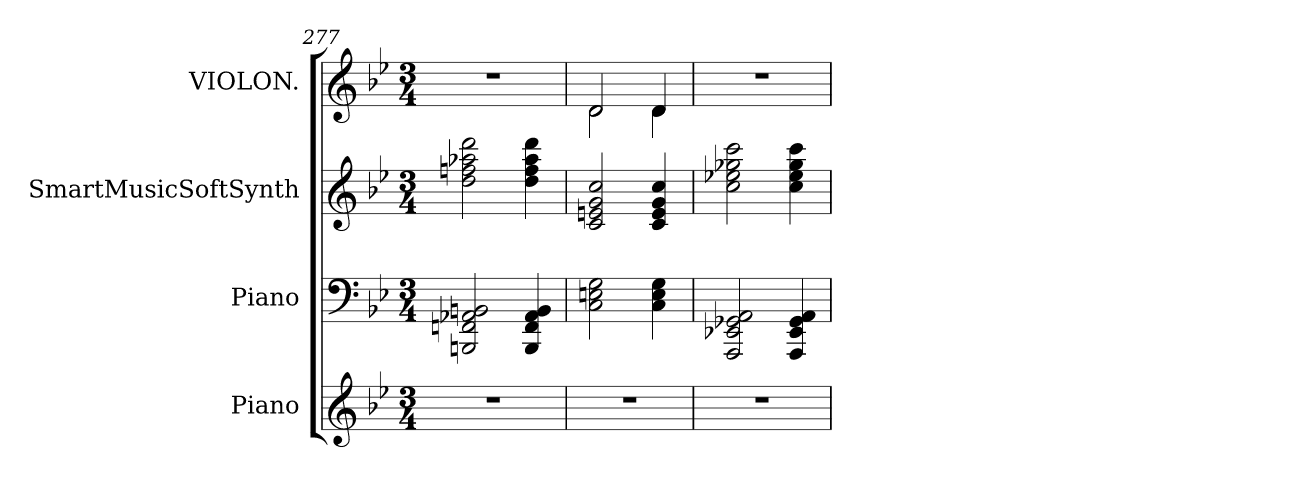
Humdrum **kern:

**kern	**kern	**kern	**kern
*part4	*part3	*part2	*part1
*staff4	*staff3	*staff2	*staff1
*I"Piano	*I"Piano	*I"SmartMusicSoftSynth	*I"VIOLON.
*I'P.	*	*	*
*clefG2	*clefF4	*clefG2	*clefG2
*k[b-e-]	*k[b-e-]	*k[b-e-]	*k[b-e-]
*M3/4	*M3/4	*M3/4	*M3/4
=277	=277	=277	=277
2.r	2BBBn/ 2FFn/ 2AA-X/ 2BBn/	2dd\ 2ffn\ 2aa-X\ 2ddd\	2.r
.	4BBB/ 4FF/ 4AA-/ 4BB/	4dd\ 4ff\ 4aa-\ 4ddd\	.
=278	=278	=278	=278
*	*	*	*^
2.r	2C\ 2En\ 2G\	2c/ 2en/ 2g/ 2cc/	2d/	2d\
.	4C\ 4E\ 4G\	4c/ 4e/ 4g/ 4cc/	4d/	4d\
*	*	*	*v	*v
=279	=279	=279	=279
2.r	2AAA/ 2EE-X/ 2GG-X/ 2AA/	2cc\ 2ee-X\ 2gg-X\ 2ccc\	2.r
.	4AAA/ 4EE-/ 4GG-/ 4AA/	4cc\ 4ee-\ 4gg-\ 4ccc\	.
=	=	=	=
*-	*-	*-	*-
